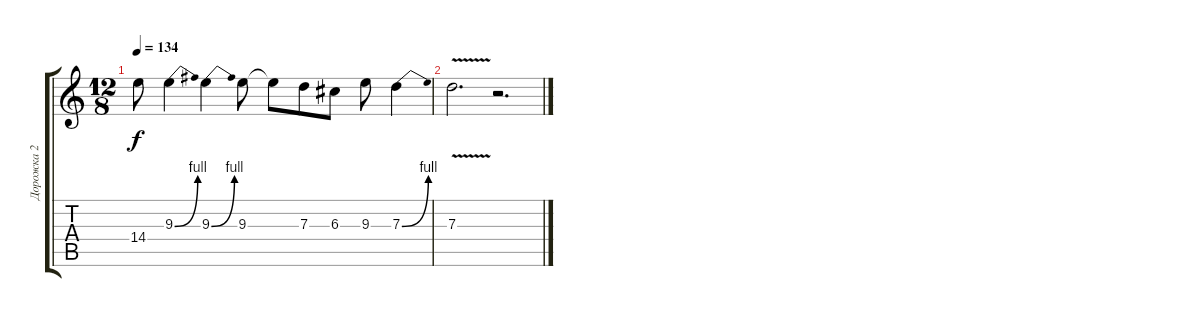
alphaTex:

\track ("Дорожка 2" "Дорожка 2") {instrument overdrivenguitar}
\staff {score tabs}
\tuning (E4 B3 G3 D3 A2 E2) {hide}
\ts (12 8)
\tempo 134
\clef g2
\ks c
14.4.8{dy f} 9.3{be (bend 0 0 60 4)}.4 9.3{be (bend 0 0 60 4)}.4 9.3.8 9.3{t}.8 7.3.8 6.3.8 9.3.8 7.3{be (bend 0 0 60 4)}.4 |
7.3{v}.2{d} r.2{d}
